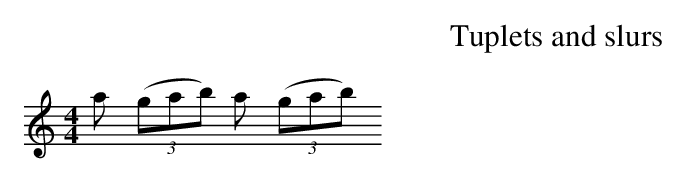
X:1
T: Tuplets and slurs
M: 4/4
K: C
a ((3gab) a (3(gab)
